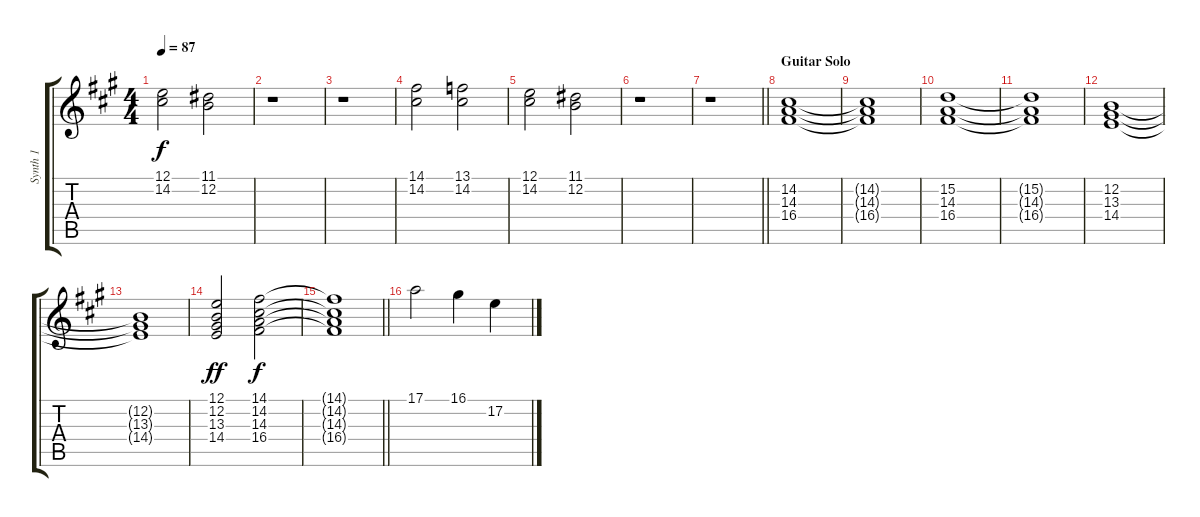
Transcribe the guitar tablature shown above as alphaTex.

\track ("Synth 1" "Synth 1") {instrument lead1square}
\staff {score tabs}
\tuning (E4 B3 G3 D3 A2 E2) {hide}
\ts (4 4)
\tempo 87
\clef g2
\ks f#minor
(12.1 14.2).2{dy f} (11.1 12.2).2 |
r.1 |
r.1 |
(14.1 14.2).2 (13.1 14.2).2 |
(12.1 14.2).2 (11.1 12.2).2 |
r.1 |
\barLineRight lightlight
r.1 |
\section ("" "Guitar Solo")
(14.2 14.3 16.4).1{volume 11} |
(14.2{t} 14.3{t} 16.4{t}).1 |
(15.2 14.3 16.4).1 |
(15.2{t} 14.3{t} 16.4{t}).1 |
(12.2 13.3 14.4).1 |
(12.2{t} 13.3{t} 14.4{t}).1 |
(12.1 12.2 13.3 14.4).2{dy ff} (14.1 14.2 14.3 16.4).2{dy f} |
\barLineRight lightlight
(14.1{t} 14.2{t} 14.3{t} 16.4{t}).1 |
17.1.2{instrument synthstrings1} 16.1.4 17.2.4
